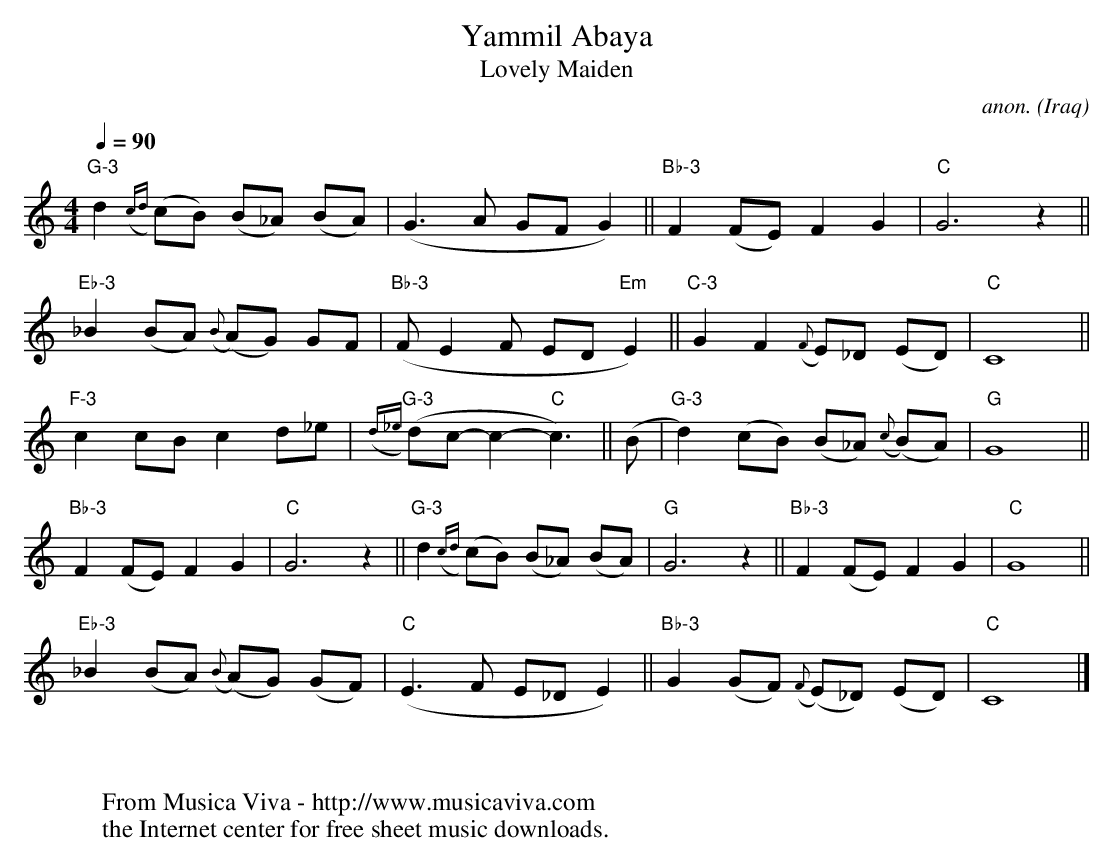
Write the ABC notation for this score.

X:1
T:Yammil Abaya
T:Lovely Maiden
C:anon.
O:Iraq
M:4/4
L:1/8
Q:1/4=90 % Andante; no metronome value in the book
K:C
   "G-3"  d2 ({cd}(c)B)    (B_A)     (BA) |           (G3_   A     GF     G2)||\
   "Bb-3" F2      (FE)      F2        G2  |"C"         G6                 z2 ||
   "Eb-3"_B2      (BA) ({B}(A)G)      GF  |"Bb-3"     (F E2  F     ED "Em"E2)||\
   "C-3"  G2       F2   ({F}E)_D     (ED) |"C"         C8                    ||
   "F-3"  c2       cB       c2        d_e |"G-3"({d_e}(d)c- c2- "C"c3)       ||\
(B|"G-3"  d2)     (cB)     (B_A) ({c}(B)A)|"G"         G8                    ||
   "Bb-3" F2      (FE)      F2        G2  |"C"         G6                 z2 ||\
   "G-3"  d2 ({cd}(c)B)    (B_A)     (BA) |"G"         G6                 z2 ||\
   "Bb-3" F2      (FE)      F2        G2  |"C"         G8                    ||
   "Eb-3"_B2      (BA) ({B}(A)G)     (GF) |"C"        (E3    F     E_D    E2)||\
   "Bb-3" G2      (GF) ({F}(E)_D)    (ED) |"C"         C8                    |]
W:
W:
W:  From Musica Viva - http://www.musicaviva.com
W:  the Internet center for free sheet music downloads.
